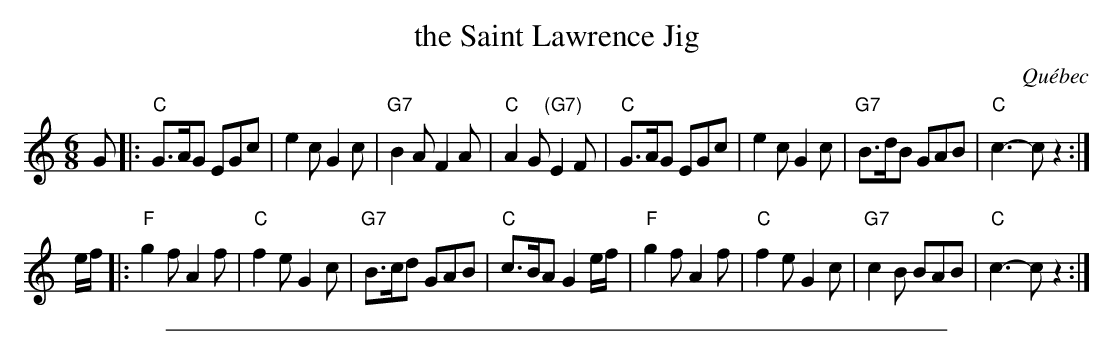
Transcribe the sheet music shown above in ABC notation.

X:1
T: the Saint Lawrence Jig
O: Qu\'ebec
M: 6/8
L: 1/8
K: C
G |: "C"G>AG EGc | e2c G2c | "G7"B2A F2A | "C"A2G "(G7)"E2F \
| "C"G>AG EGc | e2c G2c | "G7"B>dB GAB | "C"c3- cz2 :|
e/f/ \
|: "F"g2f A2f | "C"f2e G2c | "G7"B>cd GAB | "C"c>BA G2e/f/ \
| "F"g2f A2f | "C"f2e G2c | "G7"c2B BAB | "C"c3- cz2 :|
